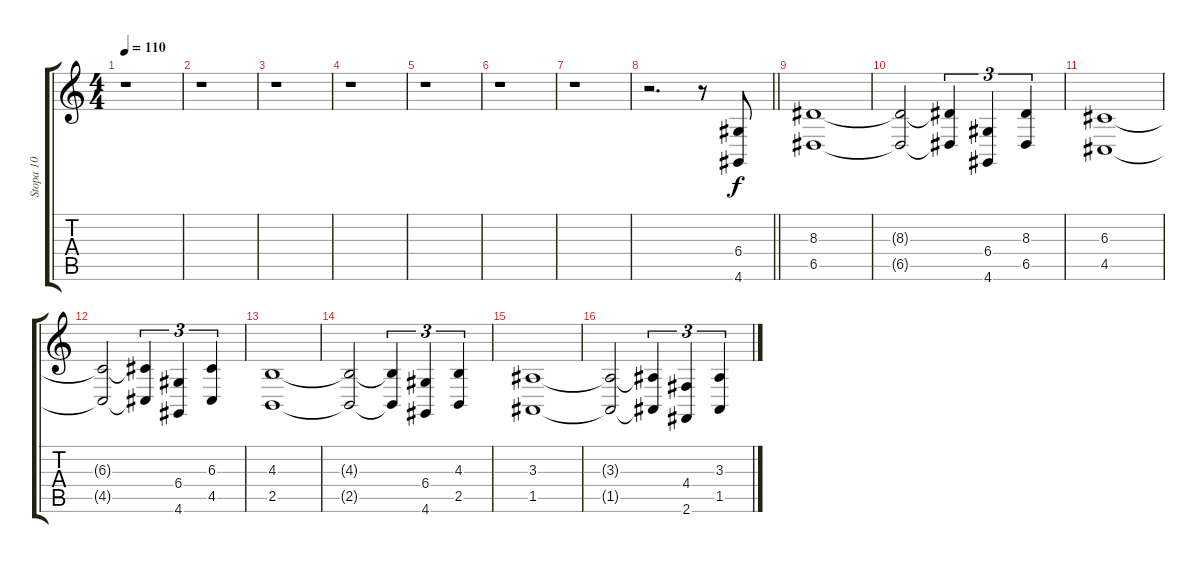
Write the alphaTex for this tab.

\track ("Stopa 10" "Stopa 10") {instrument tuba}
\staff {score tabs}
\tuning (E4 B3 G3 D3 A2 E2) {hide}
\ts (4 4)
\tempo 110
\clef g2
\ks c
r.1{dy f} |
r.1 |
r.1 |
r.1 |
r.1 |
r.1 |
r.1 |
\barLineRight lightlight
r.2{d} r.8 (6.4 4.6).8 |
\section ("" "")
(8.3 6.5).1 |
(8.3{t} 6.5{t}).2 (8.3{t} 6.5{t}).4{tu (3 2)} (6.4 4.6).4{tu (3 2)} (8.3 6.5).4{tu (3 2)} |
(6.3 4.5).1 |
(6.3{t} 4.5{t}).2 (6.3{t} 4.5{t}).4{tu (3 2)} (6.4 4.6).4{tu (3 2)} (6.3 4.5).4{tu (3 2)} |
(4.3 2.5).1 |
(4.3{t} 2.5{t}).2 (4.3{t} 2.5{t}).4{tu (3 2)} (6.4 4.6).4{tu (3 2)} (4.3 2.5).4{tu (3 2)} |
(3.3 1.5).1 |
(3.3{t} 1.5{t}).2 (3.3{t} 1.5{t}).4{tu (3 2)} (4.4 2.6).4{tu (3 2)} (3.3 1.5).4{tu (3 2)}
